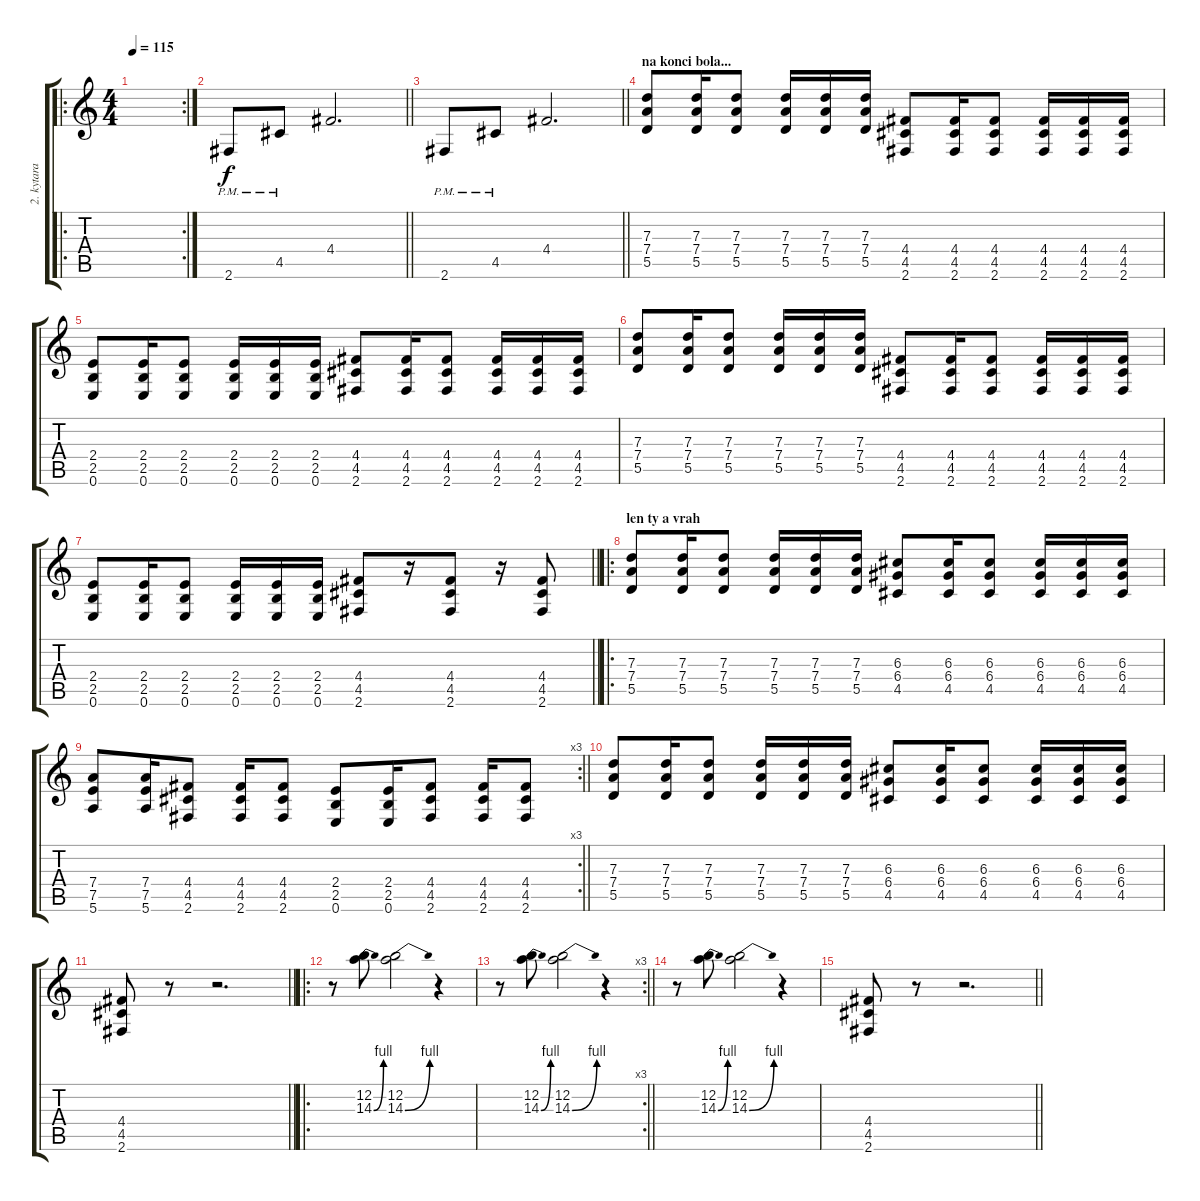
\track ("2. kytara" "2. kytara") {instrument overdrivenguitar}
\staff {score tabs}
\tuning (E4 B3 G3 D3 A2 E2) {hide}
\ro
\rc 2
\ts (4 4)
\tempo 115
\clef g2
\ks c
|
\barLineRight lightlight
2.6{pm}.8 4.5{pm}.8 4.4.2{d} |
\barLineRight lightlight
2.6{pm}.8 4.5{pm}.8 4.4.2{d} |
\section ("" "na konci bola...")
(7.3 7.4 5.5).8 (7.3 7.4 5.5).16 (7.3 7.4 5.5).8 (7.3 7.4 5.5).16 (7.3 7.4 5.5).16 (7.3 7.4 5.5).16 (4.4 4.5 2.6).8 (4.4 4.5 2.6).16 (4.4 4.5 2.6).8 (4.4 4.5 2.6).16 (4.4 4.5 2.6).16 (4.4 4.5 2.6).16 |
(2.4 2.5 0.6).8 (2.4 2.5 0.6).16 (2.4 2.5 0.6).8 (2.4 2.5 0.6).16 (2.4 2.5 0.6).16 (2.4 2.5 0.6).16 (4.4 4.5 2.6).8 (4.4 4.5 2.6).16 (4.4 4.5 2.6).8 (4.4 4.5 2.6).16 (4.4 4.5 2.6).16 (4.4 4.5 2.6).16 |
(7.3 7.4 5.5).8 (7.3 7.4 5.5).16 (7.3 7.4 5.5).8 (7.3 7.4 5.5).16 (7.3 7.4 5.5).16 (7.3 7.4 5.5).16 (4.4 4.5 2.6).8 (4.4 4.5 2.6).16 (4.4 4.5 2.6).8 (4.4 4.5 2.6).16 (4.4 4.5 2.6).16 (4.4 4.5 2.6).16 |
\barLineRight lightlight
(2.4 2.5 0.6).8 (2.4 2.5 0.6).16 (2.4 2.5 0.6).8 (2.4 2.5 0.6).16 (2.4 2.5 0.6).16 (2.4 2.5 0.6).16 (4.4 4.5 2.6).8 r.16 (4.4 4.5 2.6).8 r.16 (4.4 4.5 2.6).8 |
\ro
\section ("" "len ty a vrah")
(7.3 7.4 5.5).8 (7.3 7.4 5.5).16 (7.3 7.4 5.5).8 (7.3 7.4 5.5).16 (7.3 7.4 5.5).16 (7.3 7.4 5.5).16 (6.3 6.4 4.5).8 (6.3 6.4 4.5).16 (6.3 6.4 4.5).8 (6.3 6.4 4.5).16 (6.3 6.4 4.5).16 (6.3 6.4 4.5).16 |
\rc 3
\barLineRight lightlight
(7.4 7.5 5.6).8 (7.4 7.5 5.6).16 (4.4 4.5 2.6).8 (4.4 4.5 2.6).16 (4.4 4.5 2.6).8 (2.4 2.5 0.6).8 (2.4 2.5 0.6).16 (4.4 4.5 2.6).8 (4.4 4.5 2.6).16 (4.4 4.5 2.6).8 |
(7.3 7.4 5.5).8 (7.3 7.4 5.5).16 (7.3 7.4 5.5).8 (7.3 7.4 5.5).16 (7.3 7.4 5.5).16 (7.3 7.4 5.5).16 (6.3 6.4 4.5).8 (6.3 6.4 4.5).16 (6.3 6.4 4.5).8 (6.3 6.4 4.5).16 (6.3 6.4 4.5).16 (6.3 6.4 4.5).16 |
\barLineRight lightlight
(4.4 4.5 2.6).8 r.8 r.2{d} |
\ro
r.8 (12.2 14.3{be (bend 0 0 60 4)}).8 (12.2 14.3{be (bend 0 0 60 4)}).2 r.4 |
\rc 3
\barLineRight lightlight
r.8 (12.2 14.3{be (bend 0 0 60 4)}).8 (12.2 14.3{be (bend 0 0 60 4)}).2 r.4 |
r.8 (12.2 14.3{be (bend 0 0 60 4)}).8 (12.2 14.3{be (bend 0 0 60 4)}).2 r.4 |
\barLineRight lightlight
(4.4 4.5 2.6).8 r.8 r.2{d}
